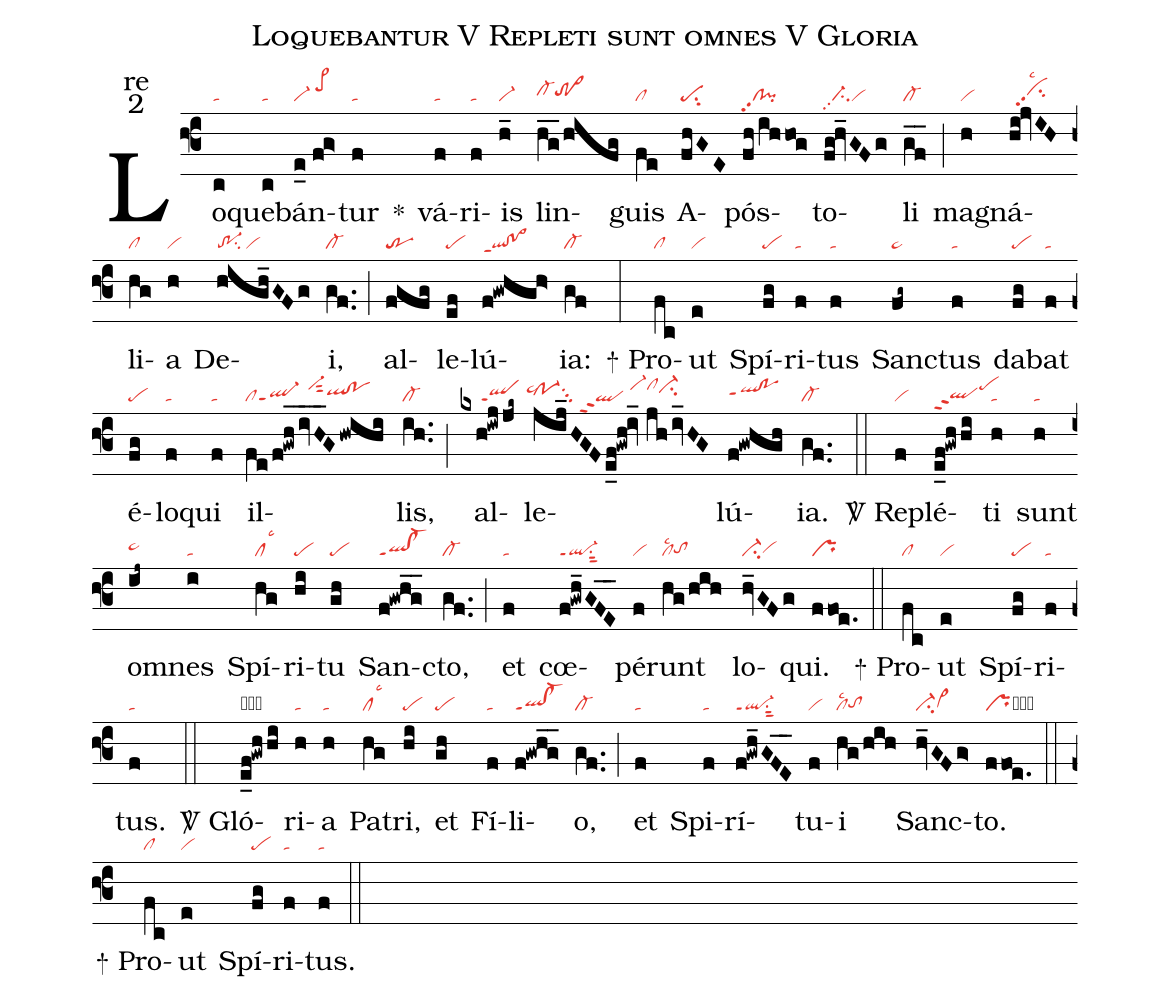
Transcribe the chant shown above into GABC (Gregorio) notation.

name:Loquebantur V Repleti sunt omnes V Gloria;
office-part:re;
mode:2;
nabc-lines:1;
%%
(f3) Lo(c|ta)que(c|ta)bán(e_0//fg>|vi-/pe>hj)tur(f|ta) <sp>*</sp>() vá(f|ta)ri(f|ta)is(h_|vi-) lin(hg__/hifg|cl-hhtr>hh)guis(fe|cl) A(fhGE|pesu2)pós(fh/ihhog|cl!pipp2)to(fg!hv_GFg|//ci-pp2vi)li(gf__|cl-) (;)mag(h|vi)ná(hi!jvIH|//cihhpp2lsc2)li(hg|cl)a(h|vi) De(high_GFg|tr-1su2vi)i,(gf..|cl-) (;) al(fgfg|tr)le(ef|pe)lú(f!gwhgh>|ql!po>ppt1)ia:(gf|cl-) (:)

<sp>+</sp> Pro(fc|cl)ut(e|vi) Spí(fg|pe)ri(f|ta)tus(f|ta) San(fg~|pe~)ctus(f|ta) da(fg|pe)bat(f|ta) é(fg|pe)lo(f|ta)qui(f|ta) il(fe/f!gwh_/ivH__G/hwihi|clql-ppt1/vi-hjsut2qlhh!pohh)lis,(ih..|cl-) (;) al(kxh!iwj/jk~|/////qlppt1/pe~hi)le(jij_HGF/e_f!gwh!iv_//jh/iv_HG|po-1hhsu3/qlppt2/vi-hjclhjci-hi)lú(f!gwhgh|qlhh!pohhppt1)ia.(gf..|cl-) (::)

<sp>V/</sp> Re(f|vi)plé(e_f!gwhhi|qlhgppt2pehj)ti(h|ta) sunt(h|ta) om(ij~|pe~hh)nes(i|ta) Spí(hg|cllsc3)ri(hi|pe)tu(gh|pe) San(f!gwhg__|ql!cl-ppt1)cto,(gf..|cl-) (;) et(f|ta) cœ(f!gwh_GFE__|ql-ppt1su1sut2)pé(f|vi)runt(hg/hih|cllsc2tohg) lo(hv_GFg|ci-vihg)qui.(ffoe.|pr) (::)

<sp>+</sp> Pro(fc|cl)ut(e|vi) Spí(fg|pe)ri(f|ta)tus.(f|ta) (::)

<sp>V/</sp> Gló(e_f!gwh/hi|obqlhgppt2pehj)ri(h|ta)a(h|ta)
Pa(hg|cllsc3)tri,(hi|pe) et(gh|pe)
Fí(f|ta)li(f!gwhg__|ql!cl-ppt1)o,(gf..|cl-) (;)
et(f|ta)
Spi(f|ta)rí(f!gwh_GFE__|ql-ppt1su1sut2)tu(f|vi)i(hg/hih|cllsc2tohg)
Sanc(hv_GFg>|ci-vi>hg)to.(ffoe.|prcb) (::)

<sp>+</sp> Pro(fc|cl)ut(e|vi) Spí(fg|pe)ri(f|ta)tus.(f|ta) (::)
